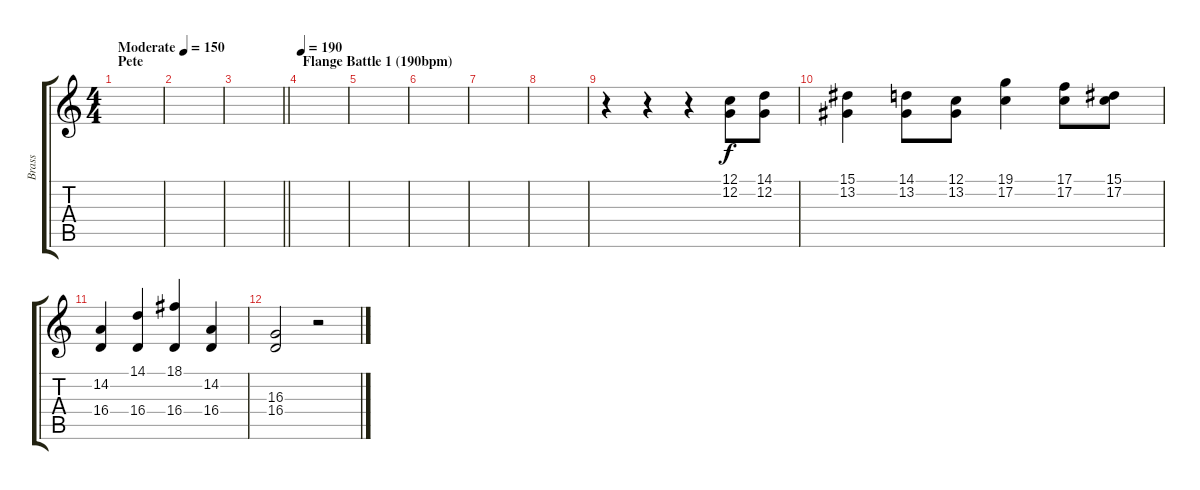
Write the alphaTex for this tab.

\track ("Brass" "Brass") {instrument brasssection}
\staff {score tabs}
\tuning (C4 G3 Eb3 Bb2 F2 C2) {hide}
\ts (4 4)
\section ("" "Pete")
\tempo (150 "Moderate")
\clef g2
\ks c
|
|
\barLineRight lightlight
|
\section ("" "Flange Battle 1 (190bpm)")
\tempo 190
|
|
|
|
|
r.4 r.4 r.4 (12.1 12.2).8 (14.1 12.2).8 |
(15.1 13.2).4 (14.1 13.2).8 (12.1 13.2).8 (19.1 17.2).4 (17.1 17.2).8 (15.1 17.2).8 |
(14.2 16.4).4 (14.1 16.4).4 (18.1 16.4).4 (14.2 16.4).4 |
(16.3 16.4).2 r.2
